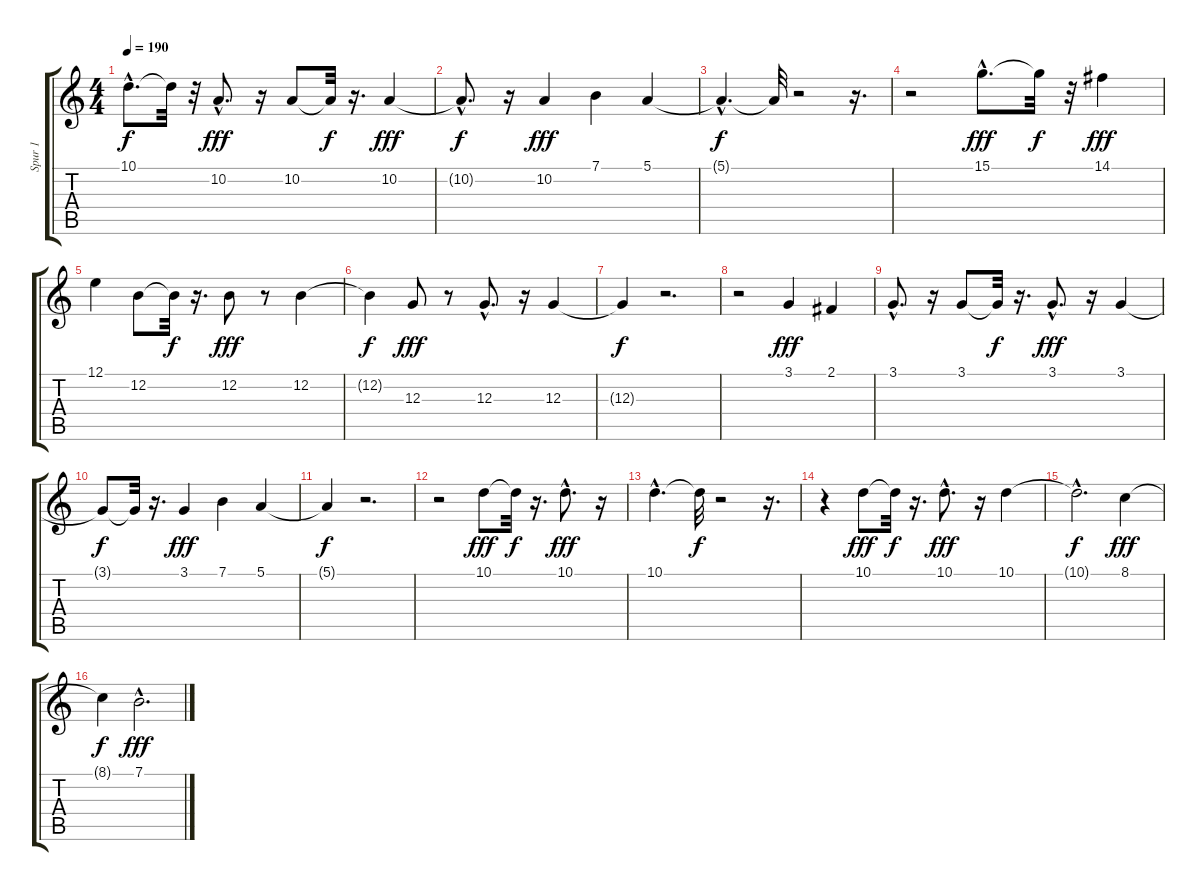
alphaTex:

\track ("Spur 1" "Spur 1") {instrument clarinet}
\staff {score tabs}
\tuning (E4 B3 G3 D3 A2 E2) {hide}
\ts (4 4)
\tempo 190
\clef g2
\ks c
10.1{hac t}.8{d dy f} 10.1{t}.32 r.32 10.2{hac}.8{d dy fff} r.16 10.2.8 10.2{t}.32{dy f} r.16{d} 10.2.4{dy fff} |
10.2{hac t}.8{d dy f} r.16 10.2.4{dy fff} 7.1.4 5.1.4 |
5.1{hac t}.4{d dy f} 5.1{t}.32 r.2 r.16{d} |
r.2 15.1{hac}.8{d dy fff} 15.1{t}.32{dy f} r.32 14.1.4{dy fff} |
12.1.4 12.2.8 12.2{t}.32{dy f} r.16{d} 12.2.8{dy fff} r.8 12.2.4 |
12.2{t}.4{dy f} 12.3.8{dy fff} r.8 12.3{hac}.8{d} r.16 12.3.4 |
12.3{t}.4{dy f} r.2{d} |
r.2 3.1.4{dy fff} 2.1.4 |
3.1{hac}.8{d} r.16 3.1.8 3.1{t}.32{dy f} r.16{d} 3.1{hac}.8{d dy fff} r.16 3.1.4 |
3.1{t}.8{dy f} 3.1{t}.32 r.16{d} 3.1.4{dy fff} 7.1.4 5.1.4 |
5.1{t}.4{dy f} r.2{d} |
r.2 10.1.8{dy fff} 10.1{t}.32{dy f} r.16{d} 10.1{hac}.8{d dy fff} r.16 |
10.1{hac}.4{d} 10.1{t}.32{dy f} r.2 r.16{d} |
r.4 10.1.8{dy fff} 10.1{t}.32{dy f} r.16{d} 10.1{hac}.8{d dy fff} r.16 10.1.4 |
10.1{hac t}.2{d dy f} 8.1.4{dy fff} |
8.1{t}.4{dy f} 7.1{hac}.2{d dy fff}
